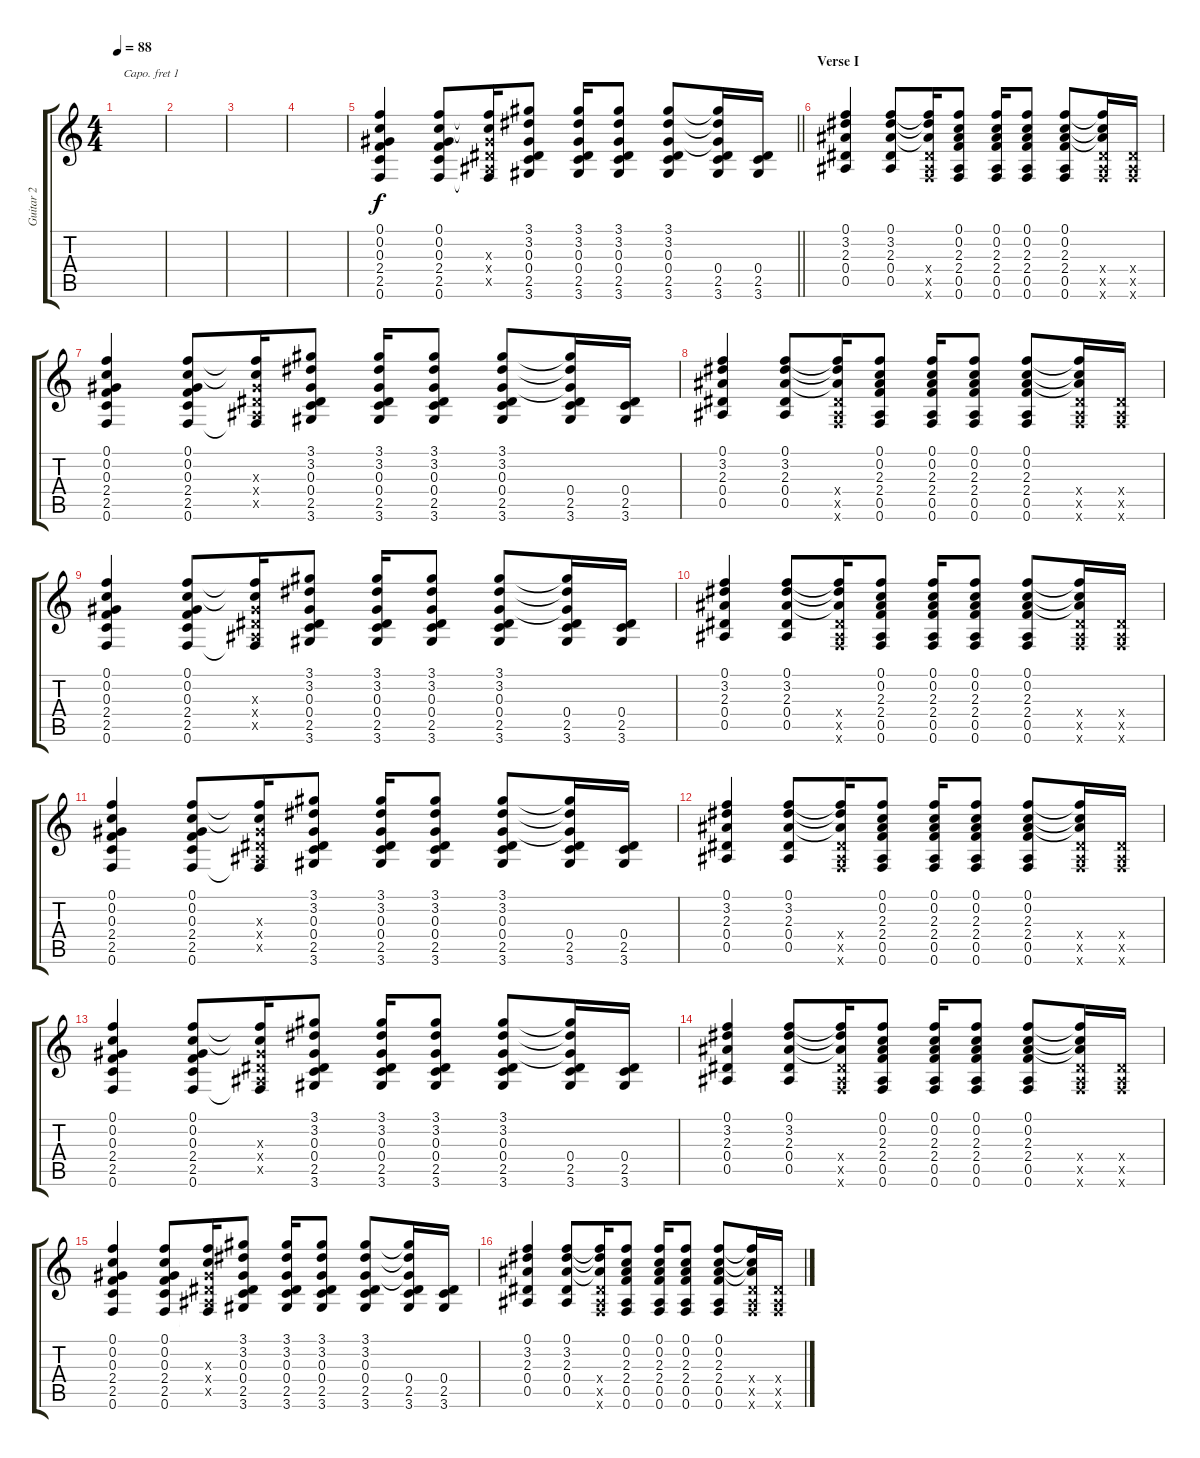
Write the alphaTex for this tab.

\track ("Guitar 2" "Guitar 2") {instrument acousticguitarsteel}
\staff {score tabs}
\capo 1
\tuning (E4 B3 G3 D3 A2 E2) {hide}
\ts (4 4)
\tempo 88
\clef g2
\ks c
|
|
|
|
\barLineRight lightlight
(0.1 0.2 0.3 2.4 2.5 0.6).4 (0.1 0.2 0.3 2.4 2.5 0.6).8 (0.1{t} 0.2{t} 0.3{x} 0.4{x} 0.5{x} 0.6{t}).16 (3.1 3.2 0.3 0.4 2.5 3.6).8 (3.1 3.2 0.3 0.4 2.5 3.6).16 (3.1 3.2 0.3 0.4 2.5 3.6).8 (3.1 3.2 0.3 0.4 2.5 3.6).8 (3.1{t} 3.2{t} 0.3{t} 0.4 2.5 3.6).16 (0.4 2.5 3.6).16 |
\section ("" "Verse I")
(0.1 3.2 2.3 0.4 0.5).4 (0.1 3.2 2.3 0.4 0.5).8 (0.1{t} 3.2{t} 2.3{t} 0.4{x} 0.5{x} 0.6{x}).16 (0.1 0.2 2.3 2.4 0.5 0.6).8 (0.1 0.2 2.3 2.4 0.5 0.6).16 (0.1 0.2 2.3 2.4 0.5 0.6).8 (0.1 0.2 2.3 2.4 0.5 0.6).8 (0.1{t} 0.2{t} 2.3{t} 0.4{x} 0.5{x} 0.6{x}).16 (0.4{x} 0.5{x} 0.6{x}).16 |
(0.1 0.2 0.3 2.4 2.5 0.6).4 (0.1 0.2 0.3 2.4 2.5 0.6).8 (0.1{t} 0.2{t} 0.3{x} 0.4{x} 0.5{x} 0.6{t}).16 (3.1 3.2 0.3 0.4 2.5 3.6).8 (3.1 3.2 0.3 0.4 2.5 3.6).16 (3.1 3.2 0.3 0.4 2.5 3.6).8 (3.1 3.2 0.3 0.4 2.5 3.6).8 (3.1{t} 3.2{t} 0.3{t} 0.4 2.5 3.6).16 (0.4 2.5 3.6).16 |
(0.1 3.2 2.3 0.4 0.5).4 (0.1 3.2 2.3 0.4 0.5).8 (0.1{t} 3.2{t} 2.3{t} 0.4{x} 0.5{x} 0.6{x}).16 (0.1 0.2 2.3 2.4 0.5 0.6).8 (0.1 0.2 2.3 2.4 0.5 0.6).16 (0.1 0.2 2.3 2.4 0.5 0.6).8 (0.1 0.2 2.3 2.4 0.5 0.6).8 (0.1{t} 0.2{t} 2.3{t} 0.4{x} 0.5{x} 0.6{x}).16 (0.4{x} 0.5{x} 0.6{x}).16 |
(0.1 0.2 0.3 2.4 2.5 0.6).4 (0.1 0.2 0.3 2.4 2.5 0.6).8 (0.1{t} 0.2{t} 0.3{x} 0.4{x} 0.5{x} 0.6{t}).16 (3.1 3.2 0.3 0.4 2.5 3.6).8 (3.1 3.2 0.3 0.4 2.5 3.6).16 (3.1 3.2 0.3 0.4 2.5 3.6).8 (3.1 3.2 0.3 0.4 2.5 3.6).8 (3.1{t} 3.2{t} 0.3{t} 0.4 2.5 3.6).16 (0.4 2.5 3.6).16 |
(0.1 3.2 2.3 0.4 0.5).4 (0.1 3.2 2.3 0.4 0.5).8 (0.1{t} 3.2{t} 2.3{t} 0.4{x} 0.5{x} 0.6{x}).16 (0.1 0.2 2.3 2.4 0.5 0.6).8 (0.1 0.2 2.3 2.4 0.5 0.6).16 (0.1 0.2 2.3 2.4 0.5 0.6).8 (0.1 0.2 2.3 2.4 0.5 0.6).8 (0.1{t} 0.2{t} 2.3{t} 0.4{x} 0.5{x} 0.6{x}).16 (0.4{x} 0.5{x} 0.6{x}).16 |
(0.1 0.2 0.3 2.4 2.5 0.6).4 (0.1 0.2 0.3 2.4 2.5 0.6).8 (0.1{t} 0.2{t} 0.3{x} 0.4{x} 0.5{x} 0.6{t}).16 (3.1 3.2 0.3 0.4 2.5 3.6).8 (3.1 3.2 0.3 0.4 2.5 3.6).16 (3.1 3.2 0.3 0.4 2.5 3.6).8 (3.1 3.2 0.3 0.4 2.5 3.6).8 (3.1{t} 3.2{t} 0.3{t} 0.4 2.5 3.6).16 (0.4 2.5 3.6).16 |
(0.1 3.2 2.3 0.4 0.5).4 (0.1 3.2 2.3 0.4 0.5).8 (0.1{t} 3.2{t} 2.3{t} 0.4{x} 0.5{x} 0.6{x}).16 (0.1 0.2 2.3 2.4 0.5 0.6).8 (0.1 0.2 2.3 2.4 0.5 0.6).16 (0.1 0.2 2.3 2.4 0.5 0.6).8 (0.1 0.2 2.3 2.4 0.5 0.6).8 (0.1{t} 0.2{t} 2.3{t} 0.4{x} 0.5{x} 0.6{x}).16 (0.4{x} 0.5{x} 0.6{x}).16 |
(0.1 0.2 0.3 2.4 2.5 0.6).4 (0.1 0.2 0.3 2.4 2.5 0.6).8 (0.1{t} 0.2{t} 0.3{x} 0.4{x} 0.5{x} 0.6{t}).16 (3.1 3.2 0.3 0.4 2.5 3.6).8 (3.1 3.2 0.3 0.4 2.5 3.6).16 (3.1 3.2 0.3 0.4 2.5 3.6).8 (3.1 3.2 0.3 0.4 2.5 3.6).8 (3.1{t} 3.2{t} 0.3{t} 0.4 2.5 3.6).16 (0.4 2.5 3.6).16 |
(0.1 3.2 2.3 0.4 0.5).4 (0.1 3.2 2.3 0.4 0.5).8 (0.1{t} 3.2{t} 2.3{t} 0.4{x} 0.5{x} 0.6{x}).16 (0.1 0.2 2.3 2.4 0.5 0.6).8 (0.1 0.2 2.3 2.4 0.5 0.6).16 (0.1 0.2 2.3 2.4 0.5 0.6).8 (0.1 0.2 2.3 2.4 0.5 0.6).8 (0.1{t} 0.2{t} 2.3{t} 0.4{x} 0.5{x} 0.6{x}).16 (0.4{x} 0.5{x} 0.6{x}).16 |
(0.1 0.2 0.3 2.4 2.5 0.6).4 (0.1 0.2 0.3 2.4 2.5 0.6).8 (0.1{t} 0.2{t} 0.3{x} 0.4{x} 0.5{x} 0.6{t}).16 (3.1 3.2 0.3 0.4 2.5 3.6).8 (3.1 3.2 0.3 0.4 2.5 3.6).16 (3.1 3.2 0.3 0.4 2.5 3.6).8 (3.1 3.2 0.3 0.4 2.5 3.6).8 (3.1{t} 3.2{t} 0.3{t} 0.4 2.5 3.6).16 (0.4 2.5 3.6).16 |
(0.1 3.2 2.3 0.4 0.5).4 (0.1 3.2 2.3 0.4 0.5).8 (0.1{t} 3.2{t} 2.3{t} 0.4{x} 0.5{x} 0.6{x}).16 (0.1 0.2 2.3 2.4 0.5 0.6).8 (0.1 0.2 2.3 2.4 0.5 0.6).16 (0.1 0.2 2.3 2.4 0.5 0.6).8 (0.1 0.2 2.3 2.4 0.5 0.6).8 (0.1{t} 0.2{t} 2.3{t} 0.4{x} 0.5{x} 0.6{x}).16 (0.4{x} 0.5{x} 0.6{x}).16
